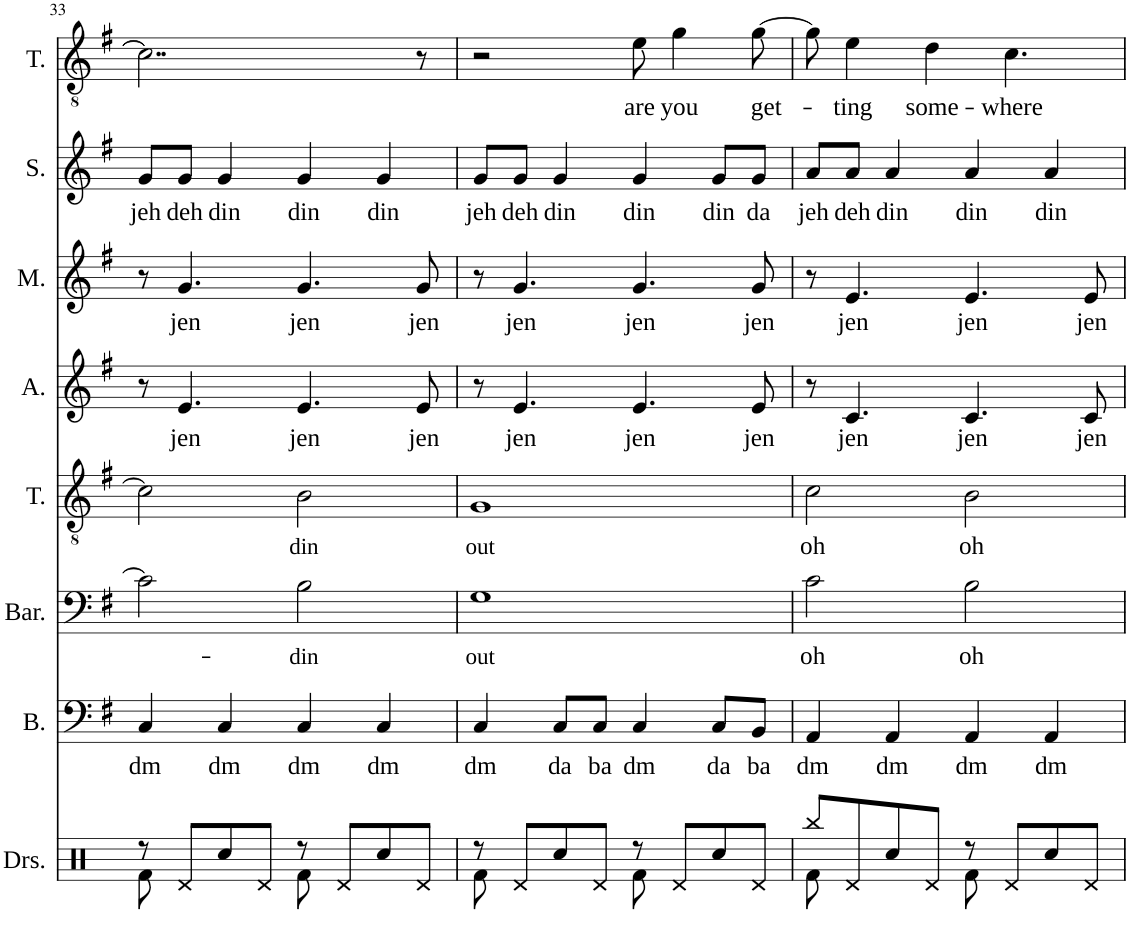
**kern	**kern	**text	**kern	**text	**kern	**text	**kern	**text	**kern	**text	**kern	**text	**kern	**text
*part8	*part7	*part7	*part6	*part6	*part5	*part5	*part4	*part4	*part3	*part3	*part2	*part2	*part1	*part1
*staff8	*staff7	*staff7	*staff6	*staff6	*staff5	*staff5	*staff4	*staff4	*staff3	*staff3	*staff2	*staff2	*staff1	*staff1
*I"Drumset	*I"Bass	*	*I"Baritone	*	*I"Tenor	*	*I"Alto	*	*I"Mezzo	*	*I"Soprano	*	*I"Tenor	*
*I'Drs.	*I'B.	*	*I'Bar.	*	*I'T.	*	*I'A.	*	*I'M.	*	*I'S.	*	*I'T.	*
!!LO:PB:g=z
*clefX	*clefF4	*	*clefF4	*	*clefGv2	*	*clefG2	*	*clefG2	*	*clefG2	*	*clefGv2	*
*k[]	*k[f#]	*	*k[f#]	*	*k[f#]	*	*k[f#]	*	*k[f#]	*	*k[f#]	*	*k[f#]	*
*M4/4	*M4/4	*	*M4/4	*	*M4/4	*	*M4/4	*	*M4/4	*	*M4/4	*	*M4/4	*
=33	=33	=33	=33	=33	=33	=33	=33	=33	=33	=33	=33	=33	=33	=33
*^	*	*	*	*	*	*	*	*	*	*	*	*	*	*
!	!	!	!LO:LY:b	!	!	!	!	!	!	!	!	!	!LO:LY:b	!	!
8r	8Rf\	4C/	dm	2c\]	.	2c\]	.	8r	.	8r	.	8g/L	jeh	2..c\]	.
!	!	!	!	!	!	!	!	!	!LO:LY:b	!	!LO:LY:b	!	!LO:LY:b	!	!
8Rd/L	4.ryy	.	.	.	.	.	.	4.e/	jen	4.g/	jen	8g/J	deh	.	.
!	!	!	!LO:LY:b	!	!	!	!	!	!	!	!	!	!LO:LY:b	!	!
8Rcc/	.	4C/	dm	.	.	.	.	.	.	.	.	4g/	din	.	.
8Rd/J	.	.	.	.	.	.	.	.	.	.	.	.	.	.	.
!	!	!	!LO:LY:b	!	!LO:LY:b	!	!LO:LY:b	!	!LO:LY:b	!	!LO:LY:b	!	!LO:LY:b	!	!
8r	8Rf\	4C/	dm	2B\	-din	2B\	din	4.e/	jen	4.g/	jen	4g/	din	.	.
8Rd/L	4.ryy	.	.	.	.	.	.	.	.	.	.	.	.	.	.
!	!	!	!LO:LY:b	!	!	!	!	!	!	!	!	!	!LO:LY:b	!	!
8Rcc/	.	4C/	dm	.	.	.	.	.	.	.	.	4g/	din	.	.
!	!	!	!	!	!	!	!	!	!LO:LY:b	!	!LO:LY:b	!	!	!	!
8Rd/J	.	.	.	.	.	.	.	8e/	jen	8g/	jen	.	.	8r	.
=34	=34	=34	=34	=34	=34	=34	=34	=34	=34	=34	=34	=34	=34	=34	=34
!	!	!	!LO:LY:b	!	!LO:LY:b	!	!LO:LY:b	!	!	!	!	!	!LO:LY:b	!	!
8r	8Rf\	4C/	dm	1G	out	1G	out	8r	.	8r	.	8g/L	jeh	2r	.
!	!	!	!	!	!	!	!	!	!LO:LY:b	!	!LO:LY:b	!	!LO:LY:b	!	!
8Rd/L	4.ryy	.	.	.	.	.	.	4.e/	jen	4.g/	jen	8g/J	deh	.	.
!	!	!	!LO:LY:b	!	!	!	!	!	!	!	!	!	!LO:LY:b	!	!
8Rcc/	.	8C/L	da	.	.	.	.	.	.	.	.	4g/	din	.	.
!	!	!	!LO:LY:b	!	!	!	!	!	!	!	!	!	!	!	!
8Rd/J	.	8C/J	ba	.	.	.	.	.	.	.	.	.	.	.	.
!	!	!	!LO:LY:b	!	!	!	!	!	!LO:LY:b	!	!LO:LY:b	!	!LO:LY:b	!	!LO:LY:b
8r	8Rf\	4C/	dm	.	.	.	.	4.e/	jen	4.g/	jen	4g/	din	8e\	are
!	!	!	!	!	!	!	!	!	!	!	!	!	!	!	!LO:LY:b
8Rd/L	4.ryy	.	.	.	.	.	.	.	.	.	.	.	.	4g\	you
!	!	!	!LO:LY:b	!	!	!	!	!	!	!	!	!	!LO:LY:b	!	!
8Rcc/	.	8C/L	da	.	.	.	.	.	.	.	.	8g/L	din	.	.
!	!	!	!LO:LY:b	!	!	!	!	!	!LO:LY:b	!	!LO:LY:b	!	!LO:LY:b	!	!LO:LY:b
8Rd/J	.	8BB/J	ba	.	.	.	.	8e/	jen	8g/	jen	8g/J	da	[8g\	get-
=35	=35	=35	=35	=35	=35	=35	=35	=35	=35	=35	=35	=35	=35	=35	=35
!	!	!	!LO:LY:b	!	!LO:LY:b	!	!LO:LY:b	!	!	!	!	!	!LO:LY:b	!	!
8Rbb/L	8Rf\	4AA/	dm	2c\	oh	2c\	oh	8r	.	8r	.	8a/L	jeh	8g\]	.
!	!	!	!	!	!	!	!	!	!LO:LY:b	!	!LO:LY:b	!	!LO:LY:b	!	!LO:LY:b
8Rd/	4.ryy	.	.	.	.	.	.	4.c/	jen	4.e/	jen	8a/J	deh	4e\	-ting
!	!	!	!LO:LY:b	!	!	!	!	!	!	!	!	!	!LO:LY:b	!	!
8Rcc/	.	4AA/	dm	.	.	.	.	.	.	.	.	4a/	din	.	.
!	!	!	!	!	!	!	!	!	!	!	!	!	!	!	!LO:LY:b
8Rd/J	.	.	.	.	.	.	.	.	.	.	.	.	.	4d\	some-
!	!	!	!LO:LY:b	!	!LO:LY:b	!	!LO:LY:b	!	!LO:LY:b	!	!LO:LY:b	!	!LO:LY:b	!	!
8r	8Rf\	4AA/	dm	2B\	oh	2B\	oh	4.c/	jen	4.e/	jen	4a/	din	.	.
!	!	!	!	!	!	!	!	!	!	!	!	!	!	!	!LO:LY:b
8Rd/L	4.ryy	.	.	.	.	.	.	.	.	.	.	.	.	4.c\	-where
!	!	!	!LO:LY:b	!	!	!	!	!	!	!	!	!	!LO:LY:b	!	!
8Rcc/	.	4AA/	dm	.	.	.	.	.	.	.	.	4a/	din	.	.
!	!	!	!	!	!	!	!	!	!LO:LY:b	!	!LO:LY:b	!	!	!	!
8Rd/J	.	.	.	.	.	.	.	8c/	jen	8e/	jen	.	.	.	.
*v	*v	*	*	*	*	*	*	*	*	*	*	*	*	*	*
=	=	=	=	=	=	=	=	=	=	=	=	=	=	=
*-	*-	*-	*-	*-	*-	*-	*-	*-	*-	*-	*-	*-	*-	*-
